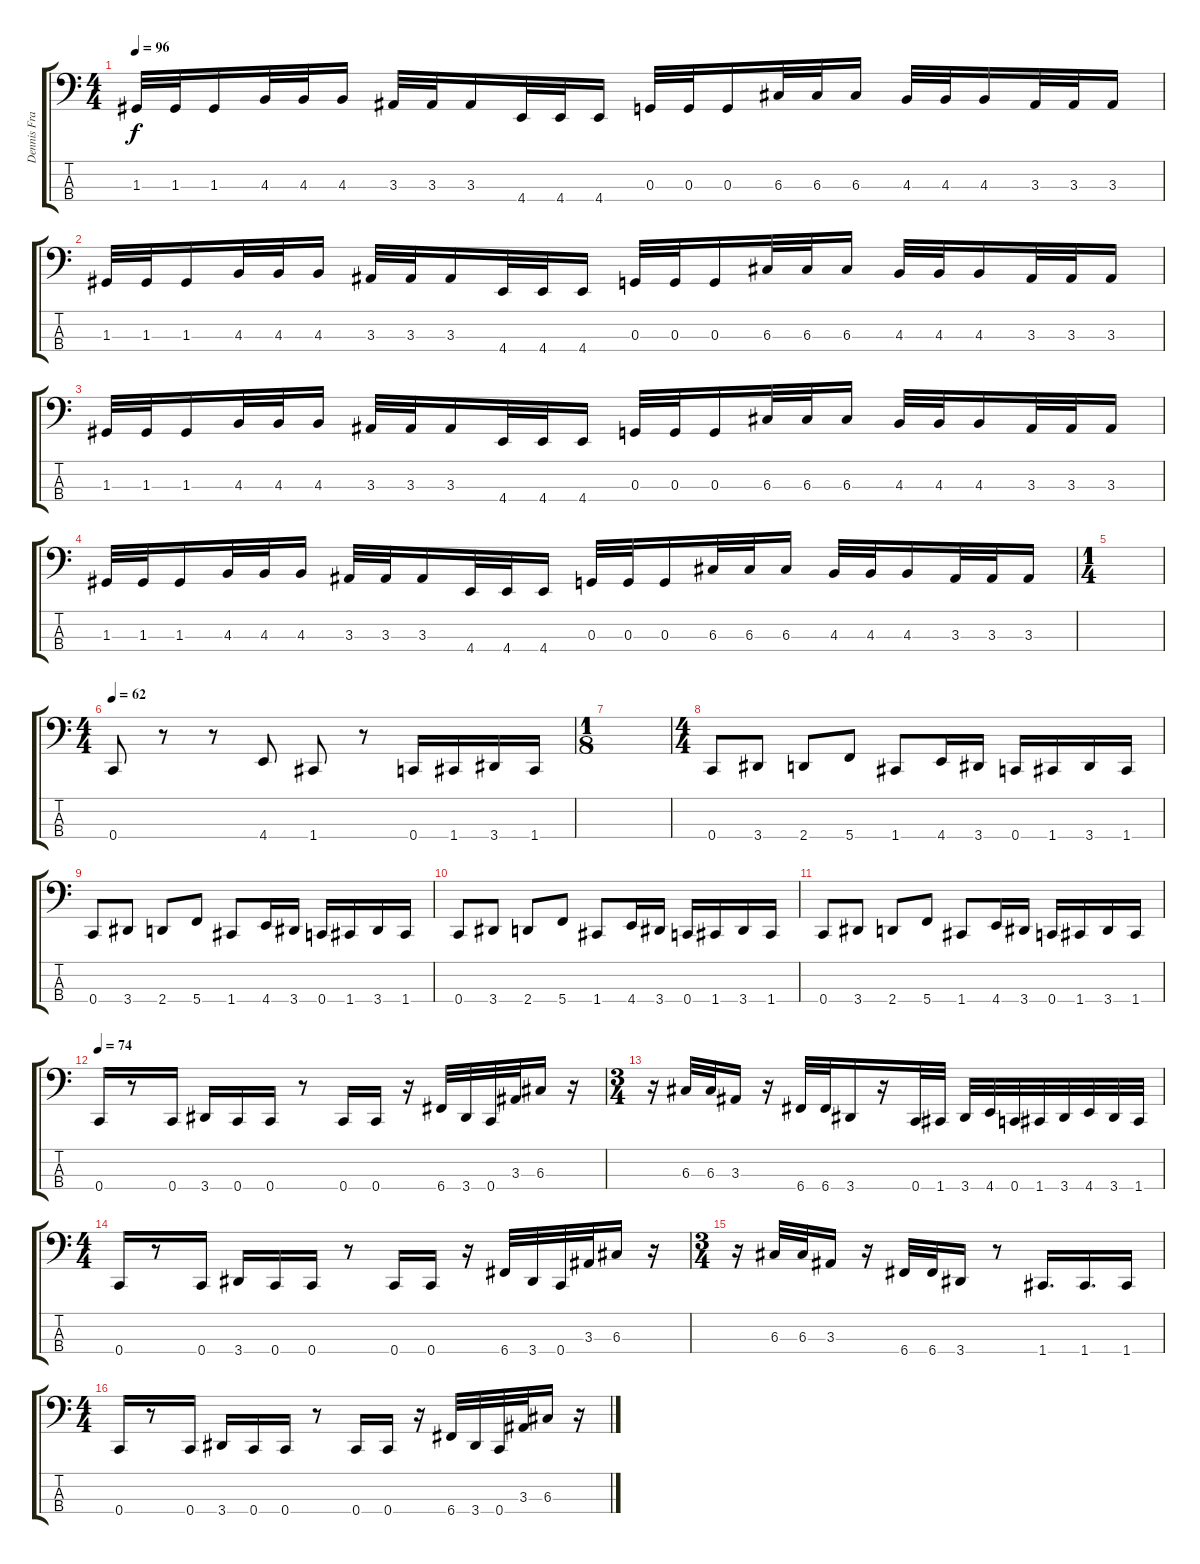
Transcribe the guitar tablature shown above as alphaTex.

\track ("Dennis Frazier---Bass" "Dennis Fra") {instrument electricbasspick}
\staff {score tabs}
\tuning (F2 C2 G1 C1) {hide}
\ts (4 4)
\tempo 96
\clef f4
\ks c
1.3.32{dy f instrument electricbasspick} 1.3.32 1.3.16 4.3.32 4.3.32 4.3.16 3.3.32 3.3.32 3.3.16 4.4.32 4.4.32 4.4.16 0.3.32 0.3.32 0.3.16 6.3.32 6.3.32 6.3.16 4.3.32 4.3.32 4.3.16 3.3.32 3.3.32 3.3.16 |
1.3.32 1.3.32 1.3.16 4.3.32 4.3.32 4.3.16 3.3.32 3.3.32 3.3.16 4.4.32 4.4.32 4.4.16 0.3.32 0.3.32 0.3.16 6.3.32 6.3.32 6.3.16 4.3.32 4.3.32 4.3.16 3.3.32 3.3.32 3.3.16 |
1.3.32 1.3.32 1.3.16 4.3.32 4.3.32 4.3.16 3.3.32 3.3.32 3.3.16 4.4.32 4.4.32 4.4.16 0.3.32 0.3.32 0.3.16 6.3.32 6.3.32 6.3.16 4.3.32 4.3.32 4.3.16 3.3.32 3.3.32 3.3.16 |
1.3.32 1.3.32 1.3.16 4.3.32 4.3.32 4.3.16 3.3.32 3.3.32 3.3.16 4.4.32 4.4.32 4.4.16 0.3.32 0.3.32 0.3.16 6.3.32 6.3.32 6.3.16 4.3.32 4.3.32 4.3.16 3.3.32 3.3.32 3.3.16 |
\ts (1 4)
|
\ts (4 4)
\tempo 62
0.4.8 r.8 r.8 4.4.8 1.4.8 r.8 0.4.16 1.4.16 3.4.16 1.4.16 |
\ts (1 8)
|
\ts (4 4)
0.4.8 3.4.8 2.4.8 5.4.8 1.4.8 4.4.16 3.4.16 0.4.16 1.4.16 3.4.16 1.4.16 |
0.4.8 3.4.8 2.4.8 5.4.8 1.4.8 4.4.16 3.4.16 0.4.16 1.4.16 3.4.16 1.4.16 |
0.4.8 3.4.8 2.4.8 5.4.8 1.4.8 4.4.16 3.4.16 0.4.16 1.4.16 3.4.16 1.4.16 |
0.4.8 3.4.8 2.4.8 5.4.8 1.4.8 4.4.16 3.4.16 0.4.16 1.4.16 3.4.16 1.4.16 |
\tempo 74
0.4.16 r.8 0.4.16 3.4.16 0.4.16 0.4.16 r.8 0.4.16 0.4.16 r.16 6.4.32 3.4.32 0.4.32 3.3.32 6.3.16 r.16 |
\ts (3 4)
r.16 6.3.32 6.3.32 3.3.16 r.16 6.4.32 6.4.32 3.4.16 r.16 0.4.32 1.4.32 3.4.32 4.4.32 0.4.32 1.4.32 3.4.32 4.4.32 3.4.32 1.4.32 |
\ts (4 4)
0.4.16 r.8 0.4.16 3.4.16 0.4.16 0.4.16 r.8 0.4.16 0.4.16 r.16 6.4.32 3.4.32 0.4.32 3.3.32 6.3.16 r.16 |
\ts (3 4)
r.16 6.3.32 6.3.32 3.3.16 r.16 6.4.32 6.4.32 3.4.16 r.8 1.4.16{d} 1.4.16{d} 1.4.16 |
\ts (4 4)
0.4.16 r.8 0.4.16 3.4.16 0.4.16 0.4.16 r.8 0.4.16 0.4.16 r.16 6.4.32 3.4.32 0.4.32 3.3.32 6.3.16 r.16
